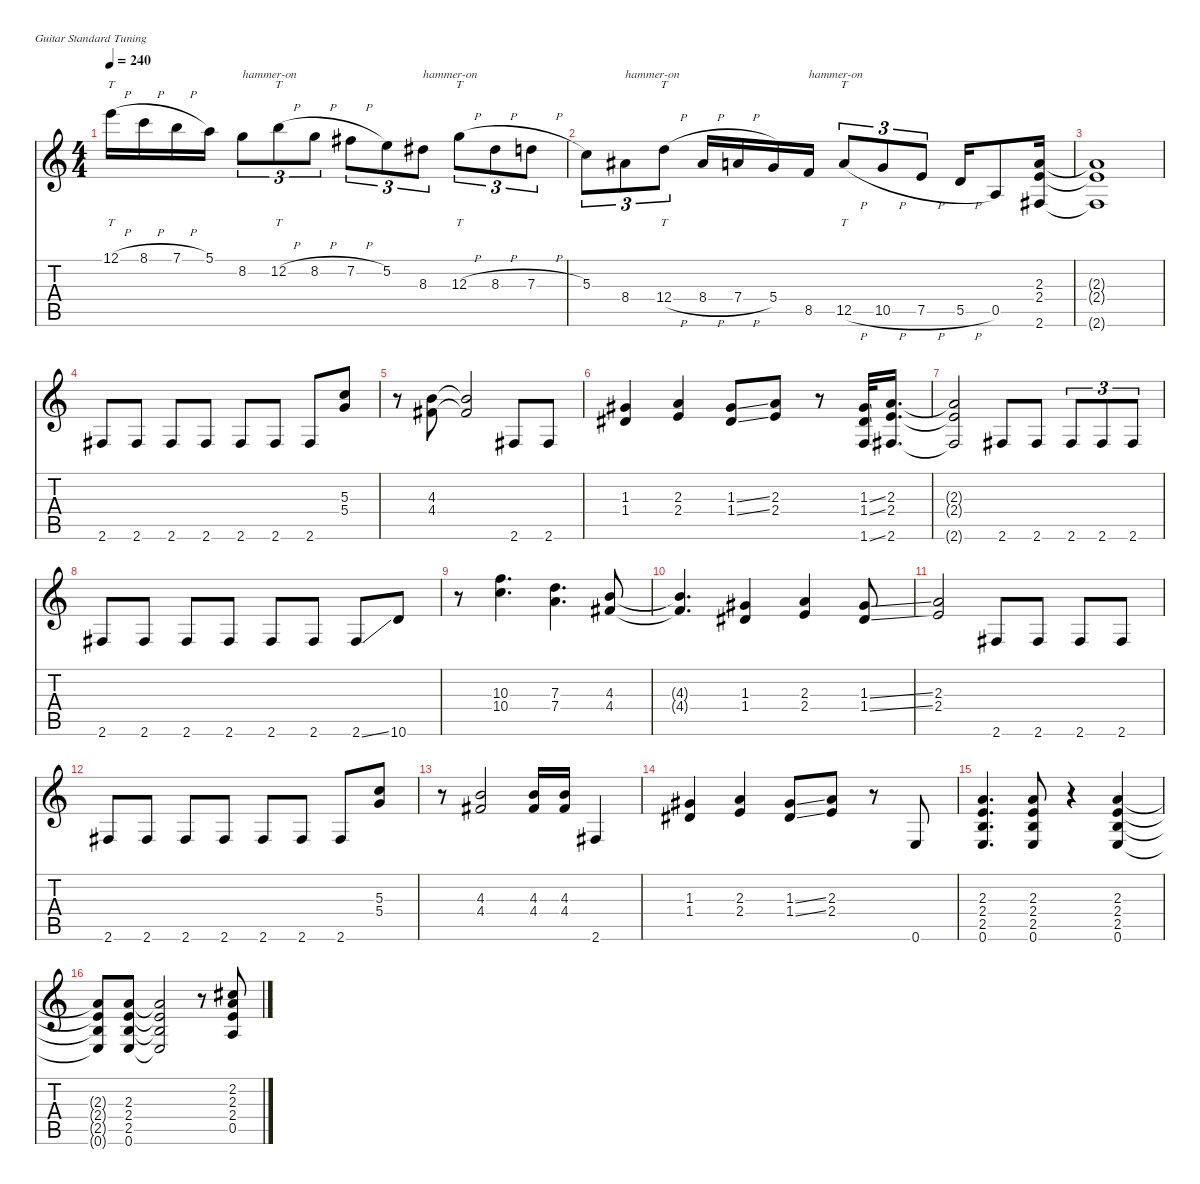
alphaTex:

\defaultSystemsLayout 4
\hideDynamics
\bracketExtendMode nobrackets
\singleTrackTrackNamePolicy hidden
\multiTrackTrackNamePolicy hidden
\otherSystemsTrackNameOrientation horizontal
\track ("Guitar" "dist.guit.") {instrument distortionguitar}
\staff {score tabs}
\tuning (E4 B3 G3 D3 A2 E2)
\ts (4 4)
\tempo 240
\clef g2
\ks c
12.1{h}.16{tt dy f beam Down} 8.1{h}.16{beam Down} 7.1{h}.16{beam Down} 5.1.16{beam Down} 8.2.8{tu (3 2) txt "hammer-on" beam Down} 12.2{h}.8{tt tu (3 2) beam Down} 8.2{h}.8{tu (3 2) beam Down} 7.2{h acc #}.8{tu (3 2) beam Down} 5.2.8{tu (3 2) beam Down} 8.3{acc #}.8{tu (3 2) txt "hammer-on" beam Down} 12.3{h}.8{tt tu (3 2) beam Down} 8.3{h acc #}.8{tu (3 2) beam Down} 7.3{h}.8{tu (3 2) beam Down} |
5.3.8{tu (3 2) beam Down} 8.4{acc #}.8{tu (3 2) txt "hammer-on" beam Down} 12.4{h}.8{tt tu (3 2) beam Down} 8.4{h acc #}.16{beam Up} 7.4{h}.16{beam Up} 5.4.16{beam Up} 8.5.16{txt "hammer-on" beam Up} 12.5{h}.8{tt tu (3 2) beam Up} 10.5{h}.8{tu (3 2) beam Up} 7.5{h}.8{tu (3 2) beam Up} 5.5{h}.16{beam Up} 0.5.8{beam Up} (2.3 2.4 2.6{acc #}).16{beam Up} |
(2.3{t} 2.4{t} 2.6{t acc #}).1{beam Up} |
2.6{acc #}.8{beam Up} 2.6{acc #}.8{beam Up} 2.6{acc #}.8{beam Up} 2.6{acc #}.8{beam Up} 2.6{acc #}.8{beam Up} 2.6{acc #}.8{beam Up} 2.6{acc #}.8{beam Up} (5.3 5.4).8{beam Up} |
r.8{beam Down} (4.3 4.4{acc #}).8{beam Up} (4.3{t} 4.4{t acc #}).2{beam Up} 2.6{acc #}.8{beam Up} 2.6{acc #}.8{beam Up} |
(1.3{acc #} 1.4{acc #}).4{beam Up} (2.3 2.4).4{beam Up} (1.3{ss acc #} 1.4{ss acc #}).8{beam Up} (2.3 2.4).8{beam Up} r.8{beam Up} (1.3{ss acc #} 1.4{ss acc #} 1.6{ss}).32{beam Up} (2.3 2.4 2.6{acc #}).16{d beam Up} |
(2.3{t} 2.4{t} 2.6{t acc #}).2{beam Up} 2.6{acc #}.8{beam Up} 2.6{acc #}.8{beam Up} 2.6{acc #}.8{tu (3 2) beam Up} 2.6{acc #}.8{tu (3 2) beam Up} 2.6{acc #}.8{tu (3 2) beam Up} |
2.6{acc #}.8{beam Up} 2.6{acc #}.8{beam Up} 2.6{acc #}.8{beam Up} 2.6{acc #}.8{beam Up} 2.6{acc #}.8{beam Up} 2.6{acc #}.8{beam Up} 2.6{ss acc #}.8{beam Up} 10.6.8{beam Up} |
r.8{beam Down} (10.3 10.4).4{d beam Down} (7.3 7.4).4{d beam Down} (4.3 4.4{acc #}).8{beam Up} |
(4.3{t} 4.4{t acc #}).4{d beam Up} (1.3{acc #} 1.4{acc #}).4{beam Up} (2.3 2.4).4{beam Up} (1.3{ss acc #} 1.4{ss acc #}).8{beam Up} |
(2.3 2.4).2{beam Up} 2.6{acc #}.8{beam Up} 2.6{acc #}.8{beam Up} 2.6{acc #}.8{beam Up} 2.6{acc #}.8{beam Up} |
2.6{acc #}.8{beam Up} 2.6{acc #}.8{beam Up} 2.6{acc #}.8{beam Up} 2.6{acc #}.8{beam Up} 2.6{acc #}.8{beam Up} 2.6{acc #}.8{beam Up} 2.6{acc #}.8{beam Up} (5.3 5.4).8{beam Up} |
r.8{beam Down} (4.3 4.4{acc #}).2{beam Up} (4.3 4.4{acc #}).16{beam Up} (4.3 4.4{acc #}).16{beam Up} 2.6{acc #}.4{beam Up} |
(1.3{acc #} 1.4{acc #}).4{beam Up} (2.3 2.4).4{beam Up} (1.3{ss acc #} 1.4{ss acc #}).8{beam Up} (2.3 2.4).8{beam Up} r.8{beam Up} 0.6.8{beam Up} |
(2.3 2.4 2.5 0.6).4{d beam Up} (2.3 2.4 2.5 0.6).8{beam Up} r.4{beam Up} (2.3 2.4 2.5 0.6).4{beam Up} |
(2.3{t} 2.4{t} 2.5{t} 0.6{t}).8{beam Up} (2.3 2.4 2.5 0.6).8{beam Up} (2.3{t} 2.4{t} 2.5{t} 0.6{t}).2{beam Up} r.8{beam Up} (2.2{acc #} 2.3 2.4 0.5).8{beam Up}
